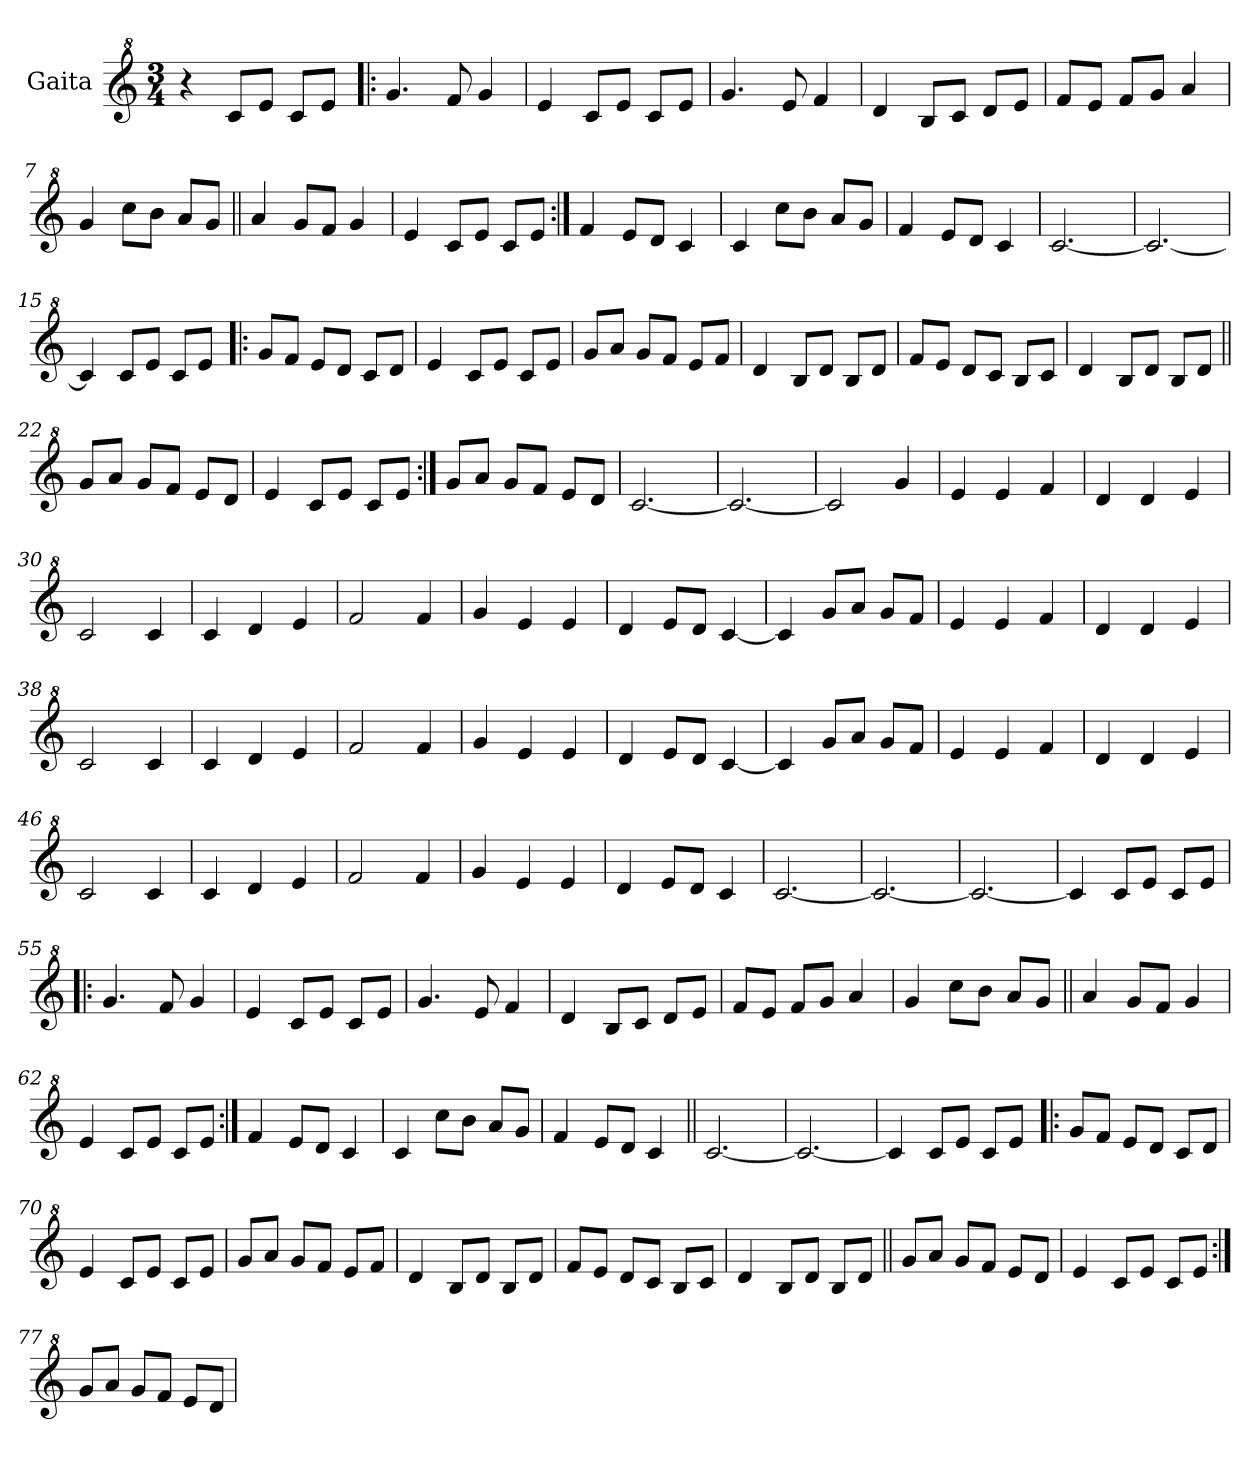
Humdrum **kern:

**kern
*part1
*staff1
*I"Gaita
*clefG^2
*k[]
*M3/4
*MM210
=1
4r
8cc/L
8ee/J
8cc/L
8ee/J
=2!|:
4.gg/
8ff/
4gg/
=3
4ee/
8cc/L
8ee/J
8cc/L
8ee/J
=4
4.gg/
8ee/
4ff/
=5
4dd/
8b/L
8cc/J
8dd/L
8ee/J
=6
8ff/L
8ee/J
8ff/L
8gg/J
4aa/
=7
4gg/
8ccc\L
8bb\J
8aa/L
8gg/J
!!LO:LB:g=z
=8||
4aa/
8gg/L
8ff/J
4gg/
=9
4ee/
8cc/L
8ee/J
8cc/L
8ee/J
=10:|!
4ff/
8ee/L
8dd/J
4cc/
=11
4cc/
8ccc\L
8bb\J
8aa/L
8gg/J
=12
4ff/
8ee/L
8dd/J
4cc/
=13
[2.cc/
=14
2.cc/_
=15
4cc/]
8cc/L
8ee/J
8cc/L
8ee/J
!!LO:LB:g=z
=16!|:
8gg/L
8ff/J
8ee/L
8dd/J
8cc/L
8dd/J
=17
4ee/
8cc/L
8ee/J
8cc/L
8ee/J
=18
8gg/L
8aa/J
8gg/L
8ff/J
8ee/L
8ff/J
=19
4dd/
8b/L
8dd/J
8b/L
8dd/J
=20
8ff/L
8ee/J
8dd/L
8cc/J
8b/L
8cc/J
=21
4dd/
8b/L
8dd/J
8b/L
8dd/J
=22||
8gg/L
8aa/J
8gg/L
8ff/J
8ee/L
8dd/J
!!LO:LB:g=z
=23
4ee/
8cc/L
8ee/J
8cc/L
8ee/J
=24:|!
8gg/L
8aa/J
8gg/L
8ff/J
8ee/L
8dd/J
=25
[2.cc/
=26
2.cc/_
=27
2cc/]
4gg/
=28
4ee/
4ee/
4ff/
=29
4dd/
4dd/
4ee/
=30
2cc/
4cc/
=31
4cc/
4dd/
4ee/
=32
2ff/
4ff/
=33
4gg/
4ee/
4ee/
!!LO:LB:g=z
=34
4dd/
8ee/L
8dd/J
[4cc/
=35
4cc/]
8gg/L
8aa/J
8gg/L
8ff/J
=36
4ee/
4ee/
4ff/
=37
4dd/
4dd/
4ee/
=38
2cc/
4cc/
=39
4cc/
4dd/
4ee/
=40
2ff/
4ff/
=41
4gg/
4ee/
4ee/
=42
4dd/
8ee/L
8dd/J
[4cc/
=43
4cc/]
8gg/L
8aa/J
8gg/L
8ff/J
!!LO:LB:g=z
=44
4ee/
4ee/
4ff/
=45
4dd/
4dd/
4ee/
=46
2cc/
4cc/
=47
4cc/
4dd/
4ee/
=48
2ff/
4ff/
=49
4gg/
4ee/
4ee/
=50
4dd/
8ee/L
8dd/J
4cc/
=51
[2.cc/
=52
2.cc/_
=53
2.cc/_
=54
4cc/]
8cc/L
8ee/J
8cc/L
8ee/J
!!LO:LB:g=z
=55!|:
4.gg/
8ff/
4gg/
=56
4ee/
8cc/L
8ee/J
8cc/L
8ee/J
=57
4.gg/
8ee/
4ff/
=58
4dd/
8b/L
8cc/J
8dd/L
8ee/J
=59
8ff/L
8ee/J
8ff/L
8gg/J
4aa/
=60
4gg/
8ccc\L
8bb\J
8aa/L
8gg/J
=61||
4aa/
8gg/L
8ff/J
4gg/
!!LO:LB:g=z
=62
4ee/
8cc/L
8ee/J
8cc/L
8ee/J
=63:|!
4ff/
8ee/L
8dd/J
4cc/
=64
4cc/
8ccc\L
8bb\J
8aa/L
8gg/J
=65
4ff/
8ee/L
8dd/J
4cc/
=66||
[2.cc/
=67
2.cc/_
=68
4cc/]
8cc/L
8ee/J
8cc/L
8ee/J
=69!|:
8gg/L
8ff/J
8ee/L
8dd/J
8cc/L
8dd/J
!!LO:LB:g=z
=70
4ee/
8cc/L
8ee/J
8cc/L
8ee/J
=71
8gg/L
8aa/J
8gg/L
8ff/J
8ee/L
8ff/J
=72
4dd/
8b/L
8dd/J
8b/L
8dd/J
=73
8ff/L
8ee/J
8dd/L
8cc/J
8b/L
8cc/J
=74
4dd/
8b/L
8dd/J
8b/L
8dd/J
=75||
8gg/L
8aa/J
8gg/L
8ff/J
8ee/L
8dd/J
=76
4ee/
8cc/L
8ee/J
8cc/L
8ee/J
!!LO:LB:g=z
=77:|!
8gg/L
8aa/J
8gg/L
8ff/J
8ee/L
8dd/J
=
*-
